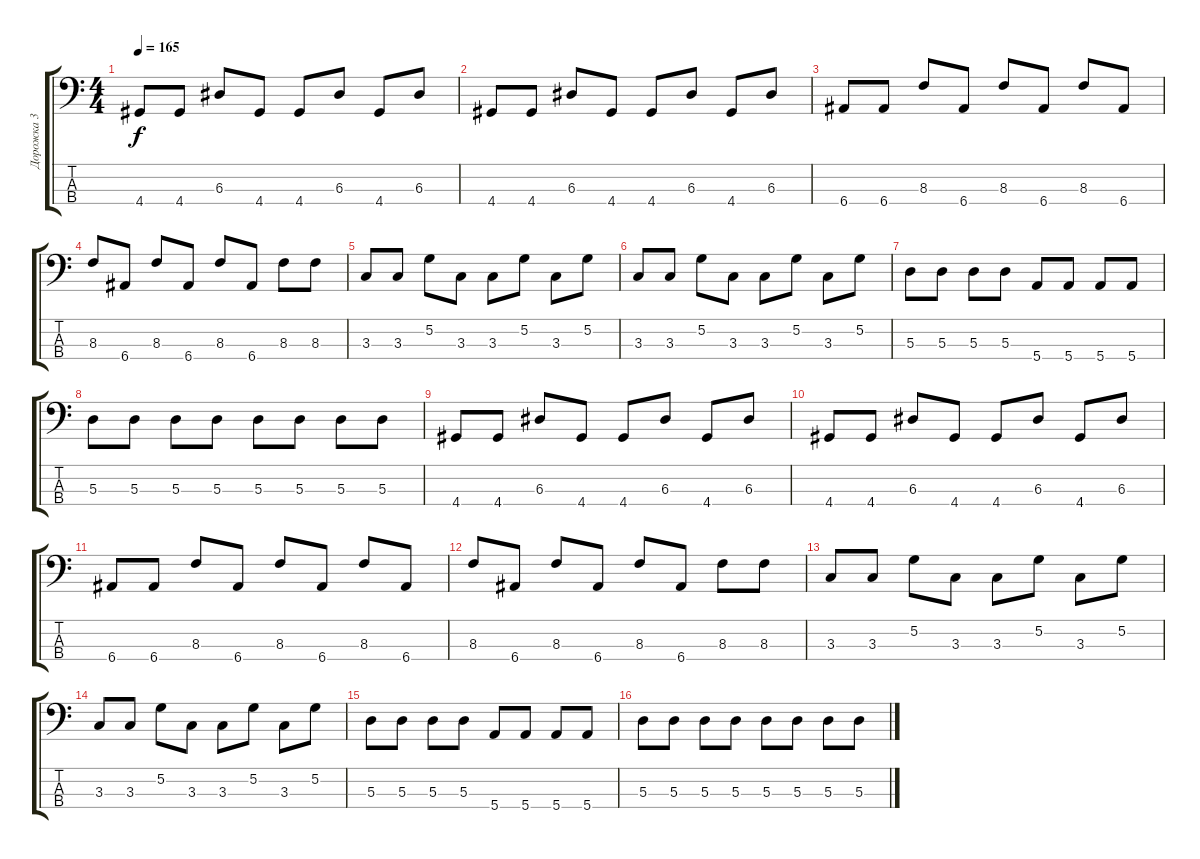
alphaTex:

\track ("Дорожка 3" "Дорожка 3") {instrument electricbasspick}
\staff {score tabs}
\tuning (G2 D2 A1 E1) {hide}
\ts (4 4)
\tempo 165
\clef f4
\ks c
4.4.8{dy f} 4.4.8 6.3.8 4.4.8 4.4.8 6.3.8 4.4.8 6.3.8 |
4.4.8 4.4.8 6.3.8 4.4.8 4.4.8 6.3.8 4.4.8 6.3.8 |
6.4.8 6.4.8 8.3.8 6.4.8 8.3.8 6.4.8 8.3.8 6.4.8 |
8.3.8 6.4.8 8.3.8 6.4.8 8.3.8 6.4.8 8.3.8 8.3.8 |
3.3.8 3.3.8 5.2.8 3.3.8 3.3.8 5.2.8 3.3.8 5.2.8 |
3.3.8 3.3.8 5.2.8 3.3.8 3.3.8 5.2.8 3.3.8 5.2.8 |
5.3.8 5.3.8 5.3.8 5.3.8 5.4.8 5.4.8 5.4.8 5.4.8 |
5.3.8 5.3.8 5.3.8 5.3.8 5.3.8 5.3.8 5.3.8 5.3.8 |
4.4.8 4.4.8 6.3.8 4.4.8 4.4.8 6.3.8 4.4.8 6.3.8 |
4.4.8 4.4.8 6.3.8 4.4.8 4.4.8 6.3.8 4.4.8 6.3.8 |
6.4.8 6.4.8 8.3.8 6.4.8 8.3.8 6.4.8 8.3.8 6.4.8 |
8.3.8 6.4.8 8.3.8 6.4.8 8.3.8 6.4.8 8.3.8 8.3.8 |
3.3.8 3.3.8 5.2.8 3.3.8 3.3.8 5.2.8 3.3.8 5.2.8 |
3.3.8 3.3.8 5.2.8 3.3.8 3.3.8 5.2.8 3.3.8 5.2.8 |
5.3.8 5.3.8 5.3.8 5.3.8 5.4.8 5.4.8 5.4.8 5.4.8 |
5.3.8 5.3.8 5.3.8 5.3.8 5.3.8 5.3.8 5.3.8 5.3.8
